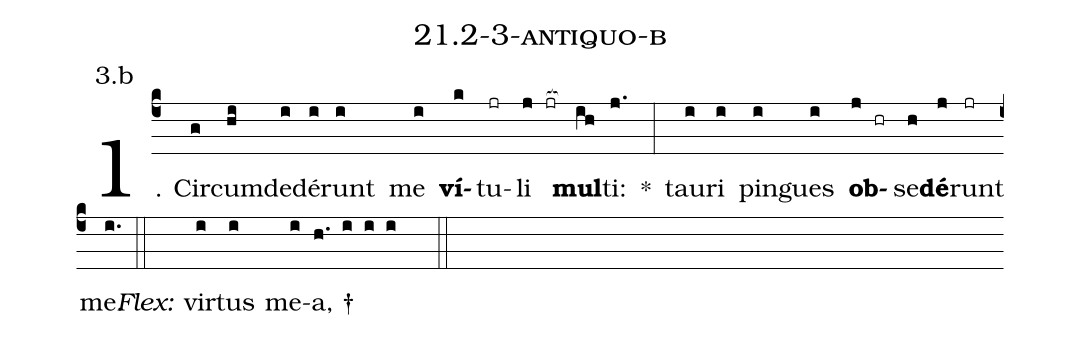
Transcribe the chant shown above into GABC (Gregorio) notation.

name: 21.2-3-antiquo-b;
annotation: 3.b;
%%
(c4)1. Cir(g)cum(hi)de(i)dé(i)runt(i) me(i) <b>ví</b>(k)tu(jr)li(j jr[ocb:1{]) <b>mul</b>(ih[ocb:0}])ti:(j.) *(:) tau(i)ri(i) pin(i)gues(i) <b>ob</b>(j hr)se(h)<b>dé</b>(j)runt(jr) me.(i.) (::)
<i>Flex:</i>()  vir(i)tus(i) me(i)a, †(h. i i i  ::)

%E(i) u(i) o(j) u(h) a(j) e.(i.) (::)
